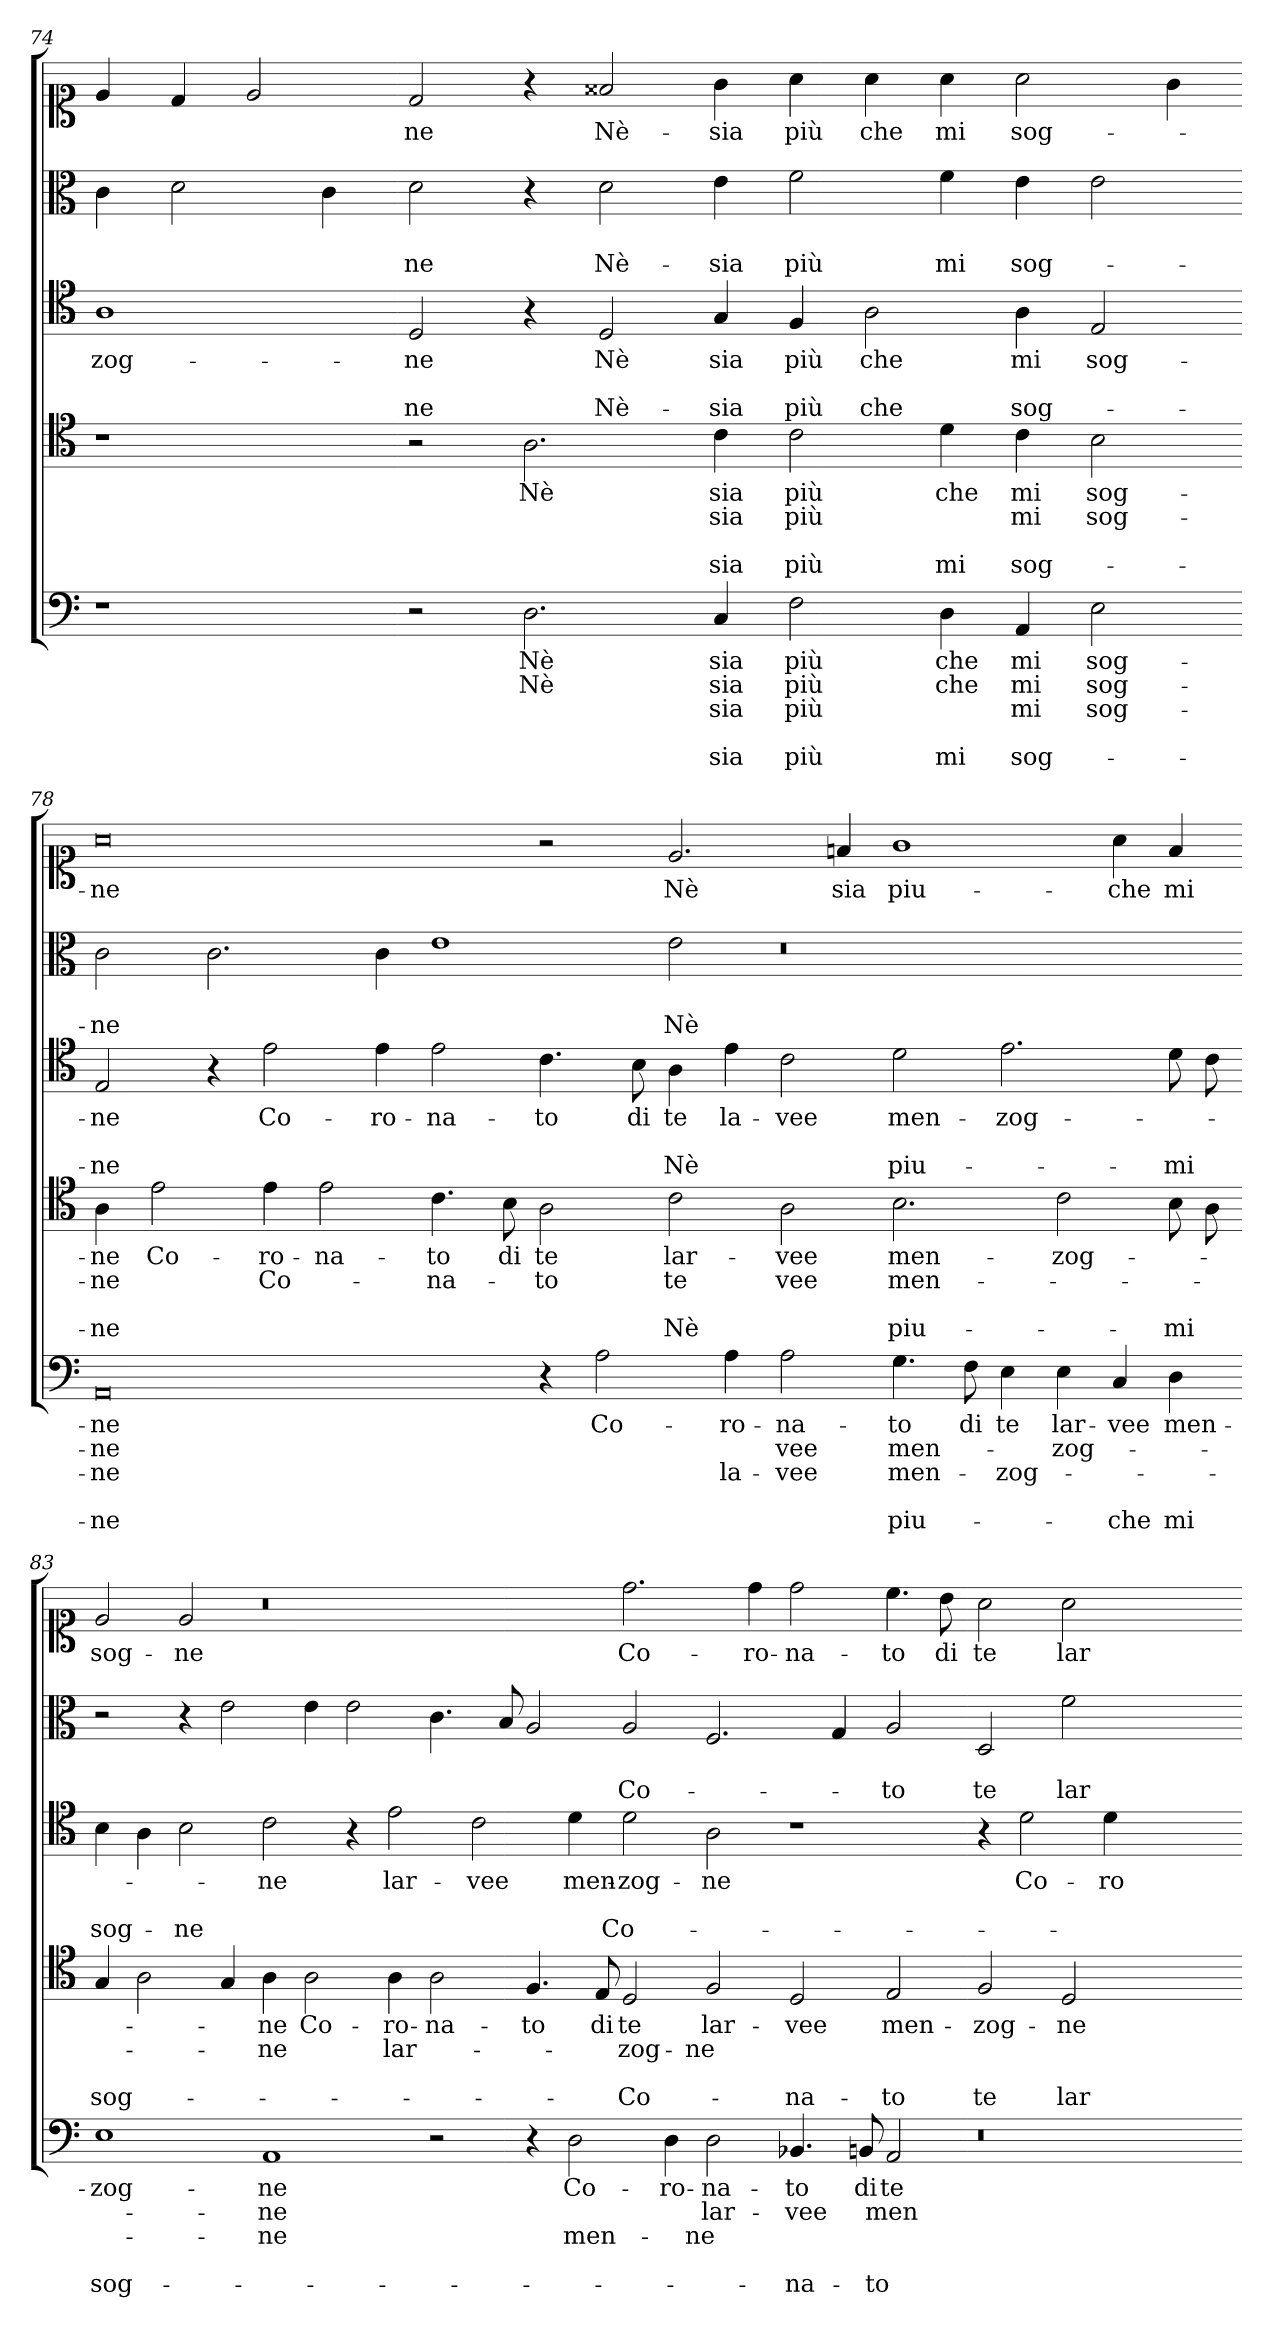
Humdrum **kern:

**kern	**text	**text	**text	**text	**text	**kern	**text	**text	**text	**text	**kern	**text	**text	**text	**kern	**text	**text	**kern	**text
*part5	*part5	*part5	*part5	*part5	*part5	*part4	*part4	*part4	*part4	*part4	*part3	*part3	*part3	*part3	*part2	*part2	*part2	*part1	*part1
*staff5	*staff5	*staff5	*staff5	*staff5	*staff5	*staff4	*staff4	*staff4	*staff4	*staff4	*staff3	*staff3	*staff3	*staff3	*staff2	*staff2	*staff2	*staff1	*staff1
*clefF4	*	*	*	*	*	*clefC4	*	*	*	*	*clefC4	*	*	*	*clefC3	*	*	*clefC1	*
*k[]	*	*	*	*	*	*k[]	*	*	*	*	*k[]	*	*	*	*k[]	*	*	*k[]	*
=74	=74	=74	=74	=74	=74	=74	=74	=74	=74	=74	=74	=74	=74	=74	=74	=74	=74	=74	=74
1r	.	.	.	.	.	1r	.	.	.	.	1A	zog-	.	.	4c	.	.	4e	.
.	.	.	.	.	.	.	.	.	.	.	.	.	.	.	2d	.	.	4d	.
.	.	.	.	.	.	.	.	.	.	.	.	.	.	.	.	.	.	2e	.
.	.	.	.	.	.	.	.	.	.	.	.	.	.	.	4c	.	.	.	.
=75-	=75-	=75-	=75-	=75-	=75-	=75-	=75-	=75-	=75-	=75-	=75-	=75-	=75-	=75-	=75-	=75-	=75-	=75-	=75-
2r	.	.	.	.	.	2r	.	.	.	.	2D	ne	.	ne	2d	.	ne	2d	ne
2.D	Nè	Nè	.	.	.	2.A	Nè	.	.	.	4r	.	.	.	4r	.	.	4r	.
.	.	.	.	.	.	.	.	.	.	.	2D	Nè	.	Nè-	2d	.	Nè-	2f##X	Nè-
4C	sia	sia	sia	.	sia	4c	sia	sia	.	sia	4G	sia	.	sia	4e	.	sia	4g	sia
2F	più	più	più	.	più	2c	più	più	.	più	4F	più	.	più	2f	.	più	4a	più
.	.	.	.	.	.	.	.	.	.	.	2A	che	.	che	.	.	.	4a	che
4D	che	che	.	.	mi	4d	che	.	.	mi	.	.	.	.	4f	.	mi	4a	mi
4AA	mi	mi	mi	.	sog-	4c	mi	mi	.	sog-	4A	mi	.	sog-	4e	.	sog-	2a	sog-
2E	sog-	sog-	sog-	.	.	2B	sog-	sog-	.	.	2E	sog-	.	.	2e	.	.	.	.
.	.	.	.	.	.	.	.	.	.	.	.	.	.	.	.	.	.	4g	.
=78-	=78-	=78-	=78-	=78-	=78-	=78-	=78-	=78-	=78-	=78-	=78-	=78-	=78-	=78-	=78-	=78-	=78-	=78-	=78-
0AA	ne	ne	ne	.	ne	4A	ne	ne	.	ne	2E	ne	.	ne	2c	.	ne	0a	ne
.	.	.	.	.	.	2e	Co-	.	.	.	.	.	.	.	.	.	.	.	.
.	.	.	.	.	.	.	.	.	.	.	4r	.	.	.	2.c	.	.	.	.
.	.	.	.	.	.	4e	ro-	Co-	.	.	2e	Co-	.	.	.	.	.	.	.
.	.	.	.	.	.	2e	na-	.	.	.	.	.	.	.	.	.	.	.	.
.	.	.	.	.	.	.	.	.	.	.	4e	ro-	.	.	4c	.	.	.	.
.	.	.	.	.	.	4.c	to	na-	.	.	2e	na-	.	.	1e	.	.	.	.
.	.	.	.	.	.	8B	di	.	.	.	.	.	.	.	.	.	.	.	.
4r	.	.	.	.	.	2A	te	to	.	.	4.c	to	.	.	.	.	.	2r	.
2A	Co-	.	.	.	.	.	.	.	.	.	.	.	.	.	.	.	.	.	.
.	.	.	.	.	.	.	.	.	.	.	8B	di	.	.	.	.	.	.	.
.	.	.	.	.	.	2c	lar-	te	.	Nè	4A	te	.	Nè	2e	.	Nè	2.e	Nè
4A	ro-	.	la-	.	.	.	.	.	.	.	4e	la-	.	.	.	.	.	.	.
2A	na-	vee	vee	.	.	2A	vee	vee	.	.	2c	vee	.	.	0r	.	.	.	.
.	.	.	.	.	.	.	.	.	.	.	.	.	.	.	.	.	.	4f	sia
4.G	to	men-	men-	.	piu-	2.B	men-	men-	.	piu-	2d	men-	.	piu-	.	.	.	1g	piu-
8F	di	.	.	.	.	.	.	.	.	.	.	.	.	.	.	.	.	.	.
4E	te	.	zog-	.	.	.	.	.	.	.	2.e	zog-	.	.	.	.	.	.	.
4E	lar-	zog-	.	.	.	2c	zog-	.	.	.	.	.	.	.	.	.	.	.	.
4C	vee	.	.	.	che	.	.	.	.	.	.	.	.	.	.	.	.	4a	che
4D	men-	.	.	.	mi	8B	.	.	.	mi	8d	.	.	mi	.	.	.	4f	mi
.	.	.	.	.	.	8A	.	.	.	.	8c	.	.	.	.	.	.	.	.
=83-	=83-	=83-	=83-	=83-	=83-	=83-	=83-	=83-	=83-	=83-	=83-	=83-	=83-	=83-	=83-	=83-	=83-	=83-	=83-
1E	zog-	.	.	.	sog-	4G	.	.	.	sog-	4B	.	.	sog-	2r	.	.	2e	sog-
.	.	.	.	.	.	2A	.	.	.	.	4A	.	.	.	.	.	.	.	.
.	.	.	.	.	.	.	.	.	.	.	2B	.	.	ne	4r	.	.	2e	ne
.	.	.	.	.	.	4G	.	.	.	.	.	.	.	.	2e	.	.	.	.
1AA	ne	ne	ne	.	.	4A	ne	ne	.	.	2c	ne	.	.	.	.	.	0r	.
.	.	.	.	.	.	2A	Co-	.	.	.	.	.	.	.	4e	.	.	.	.
.	.	.	.	.	.	.	.	.	.	.	4r	.	.	.	2e	.	.	.	.
.	.	.	.	.	.	4A	ro-	lar-	.	.	2e	lar-	.	.	.	.	.	.	.
2r	.	.	.	.	.	2A	na-	.	.	.	.	.	.	.	4.c	.	.	.	.
.	.	.	.	.	.	.	.	.	.	.	2c	vee	.	.	.	.	.	.	.
.	.	.	.	.	.	.	.	.	.	.	.	.	.	.	8B	.	.	.	.
4r	.	.	.	.	.	4.F	to	.	.	.	.	.	.	.	2A	.	.	.	.
2D	Co-	.	men-	.	.	.	.	.	.	.	4d	men-	.	.	.	.	.	.	.
.	.	.	.	.	.	8E	di	.	.	.	.	.	.	.	.	.	.	.	.
.	.	.	.	.	.	2D	te	zog-	.	Co-	2d	zog-	.	Co-	2A	.	Co-	2.dd	Co-
4D	ro-	.	.	.	.	.	.	.	.	.	.	.	.	.	.	.	.	.	.
2D	na-	lar-	ne	.	.	2F	lar-	ne	.	.	2A	ne	.	.	2.F	.	.	.	.
.	.	.	.	.	.	.	.	.	.	.	.	.	.	.	.	.	.	4dd	ro-
4.BB-X	to	vee	.	.	na-	2D	vee	.	.	na-	1r	.	.	.	.	.	.	2dd	na-
.	.	.	.	.	.	.	.	.	.	.	.	.	.	.	4G	.	.	.	.
8BB	di	.	.	.	.	.	.	.	.	.	.	.	.	.	.	.	.	.	.
2AA	te	men-	.	.	to	2E	men-	.	.	to	.	.	.	.	2A	.	to	4.cc	to
.	.	.	.	.	.	.	.	.	.	.	.	.	.	.	.	.	.	8b	di
=88-	=88-	=88-	=88-	=88-	=88-	=88-	=88-	=88-	=88-	=88-	=88-	=88-	=88-	=88-	=88-	=88-	=88-	=88-	=88-
0r	.	.	.	.	.	2F	zog-	.	.	te	4r	.	.	.	2D	.	te	2a	te
.	.	.	.	.	.	.	.	.	.	.	2d	Co-	.	.	.	.	.	.	.
.	.	.	.	.	.	2D	ne	.	.	lar-	.	.	.	.	2f	.	lar-	2a	lar-
.	.	.	.	.	.	.	.	.	.	.	4d	ro-	.	.	.	.	.	.	.
.	.	.	.	.	.	1ryy	.	.	.	.	1ryy	.	.	.	1ryy	.	.	1ryy	.
=-	=-	=-	=-	=-	=-	=-	=-	=-	=-	=-	=-	=-	=-	=-	=-	=-	=-	=-	=-
*-	*-	*-	*-	*-	*-	*-	*-	*-	*-	*-	*-	*-	*-	*-	*-	*-	*-	*-	*-
